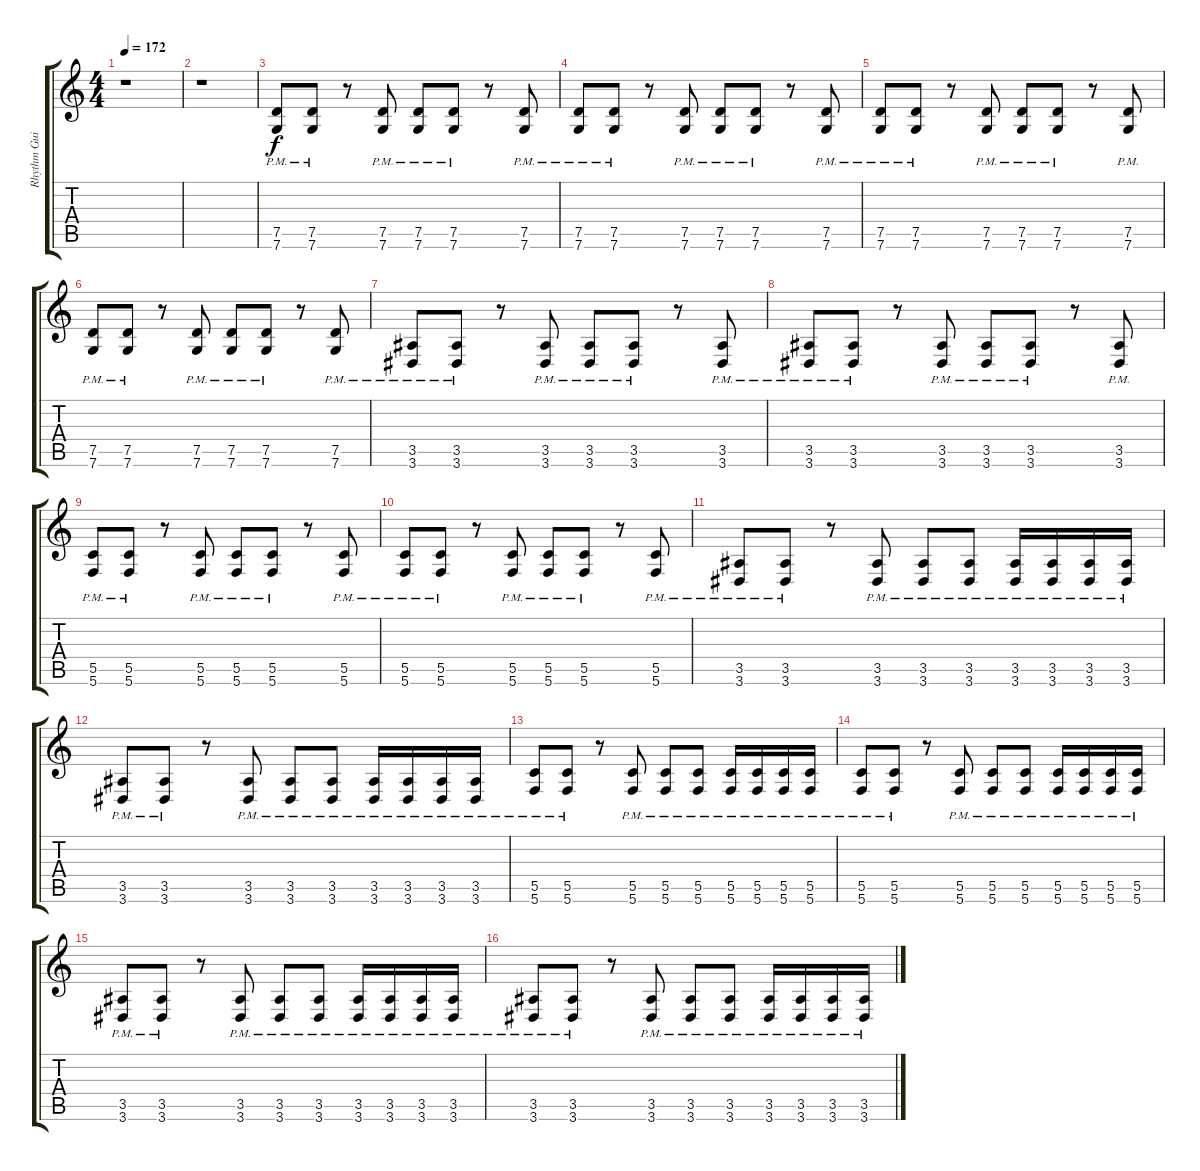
\track ("Rhythm Guitar 1" "Rhythm Gui") {instrument distortionguitar}
\staff {score tabs}
\tuning (D4 A3 F3 C3 G2 C2) {hide}
\ts (4 4)
\tempo 172
\clef g2
\ks c
r.1{dy f} |
r.1 |
(7.5{pm} 7.6{pm}).8 (7.5{pm} 7.6{pm}).8 r.8 (7.5{pm} 7.6{pm}).8 (7.5{pm} 7.6{pm}).8 (7.5{pm} 7.6{pm}).8 r.8 (7.5{pm} 7.6{pm}).8 |
(7.5{pm} 7.6{pm}).8 (7.5{pm} 7.6{pm}).8 r.8 (7.5{pm} 7.6{pm}).8 (7.5{pm} 7.6{pm}).8 (7.5{pm} 7.6{pm}).8 r.8 (7.5{pm} 7.6{pm}).8 |
(7.5{pm} 7.6{pm}).8 (7.5{pm} 7.6{pm}).8 r.8 (7.5{pm} 7.6{pm}).8 (7.5{pm} 7.6{pm}).8 (7.5{pm} 7.6{pm}).8 r.8 (7.5{pm} 7.6{pm}).8 |
(7.5{pm} 7.6{pm}).8 (7.5{pm} 7.6{pm}).8 r.8 (7.5{pm} 7.6{pm}).8 (7.5{pm} 7.6{pm}).8 (7.5{pm} 7.6{pm}).8 r.8 (7.5{pm} 7.6{pm}).8 |
(3.5{pm} 3.6{pm}).8 (3.5{pm} 3.6{pm}).8 r.8 (3.5{pm} 3.6{pm}).8 (3.5{pm} 3.6{pm}).8 (3.5{pm} 3.6{pm}).8 r.8 (3.5{pm} 3.6{pm}).8 |
(3.5{pm} 3.6{pm}).8 (3.5{pm} 3.6{pm}).8 r.8 (3.5{pm} 3.6{pm}).8 (3.5{pm} 3.6{pm}).8 (3.5{pm} 3.6{pm}).8 r.8 (3.5{pm} 3.6{pm}).8 |
(5.5{pm} 5.6{pm}).8 (5.5{pm} 5.6{pm}).8 r.8 (5.5{pm} 5.6{pm}).8 (5.5{pm} 5.6{pm}).8 (5.5{pm} 5.6{pm}).8 r.8 (5.5{pm} 5.6{pm}).8 |
(5.5{pm} 5.6{pm}).8 (5.5{pm} 5.6{pm}).8 r.8 (5.5{pm} 5.6{pm}).8 (5.5{pm} 5.6{pm}).8 (5.5{pm} 5.6{pm}).8 r.8 (5.5{pm} 5.6{pm}).8 |
(3.5{pm} 3.6{pm}).8 (3.5{pm} 3.6{pm}).8 r.8 (3.5{pm} 3.6{pm}).8 (3.5{pm} 3.6{pm}).8 (3.5{pm} 3.6{pm}).8 (3.5{pm} 3.6{pm}).16 (3.5{pm} 3.6{pm}).16 (3.5{pm} 3.6{pm}).16 (3.5{pm} 3.6{pm}).16 |
(3.5{pm} 3.6{pm}).8 (3.5{pm} 3.6{pm}).8 r.8 (3.5{pm} 3.6{pm}).8 (3.5{pm} 3.6{pm}).8 (3.5{pm} 3.6{pm}).8 (3.5{pm} 3.6{pm}).16 (3.5{pm} 3.6{pm}).16 (3.5{pm} 3.6{pm}).16 (3.5{pm} 3.6{pm}).16 |
(5.5{pm} 5.6{pm}).8 (5.5{pm} 5.6{pm}).8 r.8 (5.5{pm} 5.6{pm}).8 (5.5{pm} 5.6{pm}).8 (5.5{pm} 5.6{pm}).8 (5.5{pm} 5.6{pm}).16 (5.5{pm} 5.6{pm}).16 (5.5{pm} 5.6{pm}).16 (5.5{pm} 5.6{pm}).16 |
(5.5{pm} 5.6{pm}).8 (5.5{pm} 5.6{pm}).8 r.8 (5.5{pm} 5.6{pm}).8 (5.5{pm} 5.6{pm}).8 (5.5{pm} 5.6{pm}).8 (5.5{pm} 5.6{pm}).16 (5.5{pm} 5.6{pm}).16 (5.5{pm} 5.6{pm}).16 (5.5{pm} 5.6{pm}).16 |
(3.5{pm} 3.6{pm}).8 (3.5{pm} 3.6{pm}).8 r.8 (3.5{pm} 3.6{pm}).8 (3.5{pm} 3.6{pm}).8 (3.5{pm} 3.6{pm}).8 (3.5{pm} 3.6{pm}).16 (3.5{pm} 3.6{pm}).16 (3.5{pm} 3.6{pm}).16 (3.5{pm} 3.6{pm}).16 |
(3.5{pm} 3.6{pm}).8 (3.5{pm} 3.6{pm}).8 r.8 (3.5{pm} 3.6{pm}).8 (3.5{pm} 3.6{pm}).8 (3.5{pm} 3.6{pm}).8 (3.5{pm} 3.6{pm}).16 (3.5{pm} 3.6{pm}).16 (3.5{pm} 3.6{pm}).16 (3.5{pm} 3.6{pm}).16
